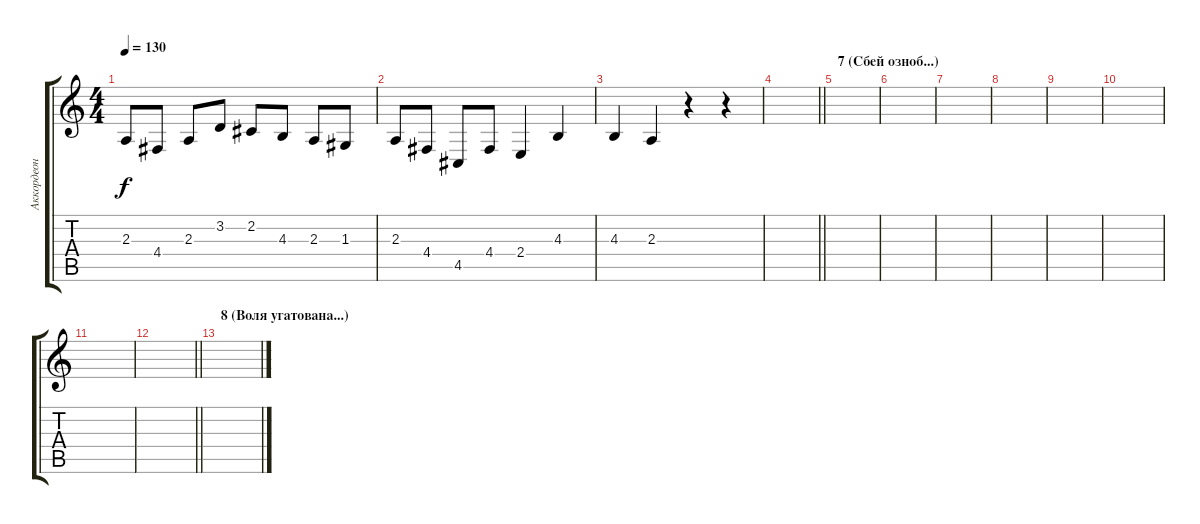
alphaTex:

\track ("Аккордеон" "Аккордеон") {instrument accordion}
\staff {score tabs}
\tuning (E4 B3 G3 D3 A2 E2) {hide}
\ts (4 4)
\tempo 130
\clef g2
\ks c
2.3.8{dy f} 4.4.8 2.3.8 3.2.8 2.2.8 4.3.8 2.3.8 1.3.8 |
2.3.8 4.4.8 4.5.8 4.4.8 2.4.4 4.3.4 |
4.3.4 2.3.4 r.4 r.4 |
\barLineRight lightlight
|
\section ("" "7 (Сбей озноб...)")
|
|
|
|
|
|
|
\barLineRight lightlight
|
\section ("" "8 (Воля угатована...)")
